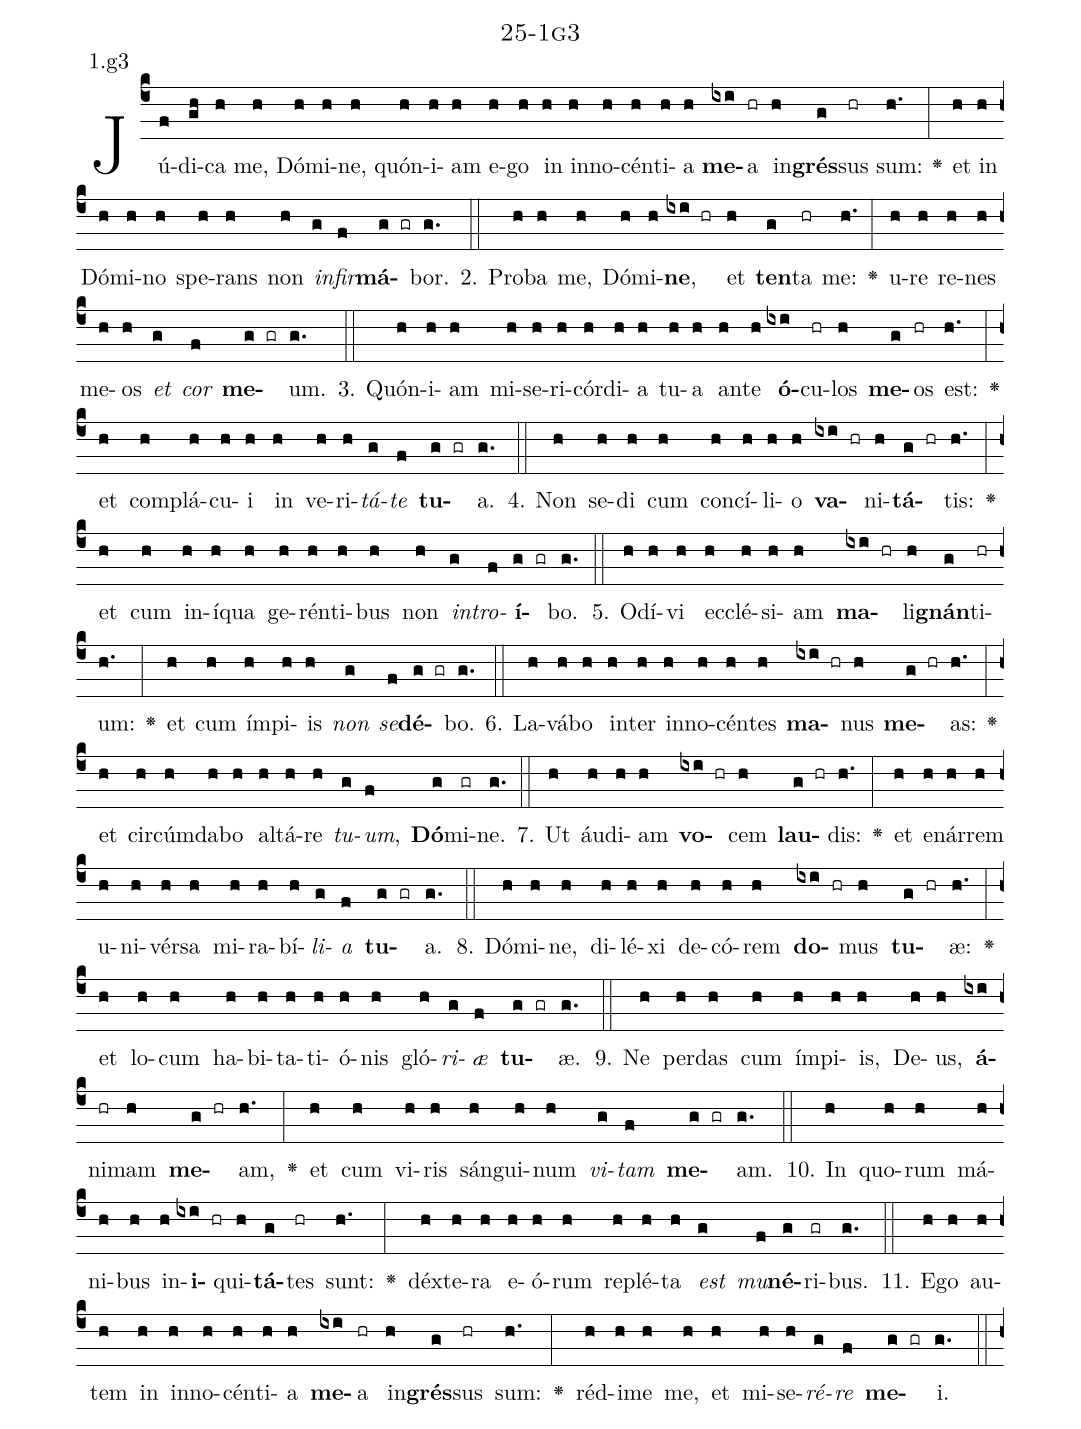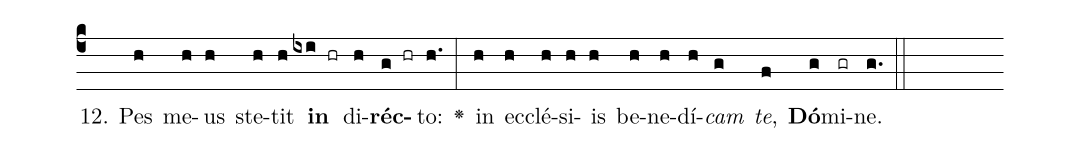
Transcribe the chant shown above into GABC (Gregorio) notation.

name: 25-1g3;
annotation: 1.g3;
%%
(c4)Jú(f)di(gh)ca(h) me,(h) Dó(h)mi(h)ne,(h) quón(h)i(h)am(h) e(h)go(h) in(h) in(h)no(h)cén(h)ti(h)a(h) <b>me</b>(ixi)a(hr) in(h)<b>grés</b>(g)sus(hr) sum:(h.) <v>\greheightstar</v>(:) et(h) in(h) Dó(h)mi(h)no(h) spe(h)rans(h) non(h) <i>in</i>(g)<i>fir</i>(f)<b>má</b>(g gr)bor.(g.) (::)
2. Pro(h)ba(h) me,(h) Dó(h)mi(h)<b>ne</b>,(ixi hr) et(h) <b>ten</b>(g)ta(hr) me:(h.) <v>\greheightstar</v>(:) u(h)re(h) re(h)nes(h) me(h)os(h) <i>et</i>(g) <i>cor</i>(f) <b>me</b>(g gr)um.(g.) (::)
3. Quón(h)i(h)am(h) mi(h)se(h)ri(h)cór(h)di(h)a(h) tu(h)a(h) an(h)te(h) <b>ó</b>(ixi)cu(hr)los(h) <b>me</b>(g)os(hr) est:(h.) <v>\greheightstar</v>(:) et(h) com(h)plá(h)cu(h)i(h) in(h) ve(h)ri(h)<i>tá</i>(g)<i>te</i>(f) <b>tu</b>(g gr)a.(g.) (::)
4. Non(h) se(h)di(h) cum(h) con(h)cí(h)li(h)o(h) <b>va</b>(ixi hr)ni(h)<b>tá</b>(g hr)tis:(h.) <v>\greheightstar</v>(:) et(h) cum(h) in(h)í(h)qua(h) ge(h)rén(h)ti(h)bus(h) non(h) <i>in</i>(g)<i>tro</i>(f)<b>í</b>(g gr)bo.(g.) (::)
5. O(h)dí(h)vi(h) ec(h)clé(h)si(h)am(h) <b>ma</b>(ixi hr)li(h)<b>gnán</b>(g)ti(hr)um:(h.) <v>\greheightstar</v>(:) et(h) cum(h) ím(h)pi(h)is(h) <i>non</i>(g) <i>se</i>(f)<b>dé</b>(g gr)bo.(g.) (::)
6. La(h)vá(h)bo(h) in(h)ter(h) in(h)no(h)cén(h)tes(h) <b>ma</b>(ixi hr)nus(h) <b>me</b>(g hr)as:(h.) <v>\greheightstar</v>(:) et(h) cir(h)cúm(h)da(h)bo(h) al(h)tá(h)re(h) <i>tu</i>(g)<i>um</i>,(f) <b>Dó</b>(g)mi(gr)ne.(g.) (::)
7. Ut(h) áu(h)di(h)am(h) <b>vo</b>(ixi hr)cem(h) <b>lau</b>(g hr)dis:(h.) <v>\greheightstar</v>(:) et(h) e(h)nár(h)rem(h) u(h)ni(h)vér(h)sa(h) mi(h)ra(h)bí(h)<i>li</i>(g)<i>a</i>(f) <b>tu</b>(g gr)a.(g.) (::)
8. Dó(h)mi(h)ne,(h) di(h)lé(h)xi(h) de(h)có(h)rem(h) <b>do</b>(ixi hr)mus(h) <b>tu</b>(g hr)æ:(h.) <v>\greheightstar</v>(:) et(h) lo(h)cum(h) ha(h)bi(h)ta(h)ti(h)ó(h)nis(h) gló(h)<i>ri</i>(g)<i>æ</i>(f) <b>tu</b>(g gr)æ.(g.) (::)
9. Ne(h) per(h)das(h) cum(h) ím(h)pi(h)is,(h) De(h)us,(h) <b>á</b>(ixi)ni(hr)mam(h) <b>me</b>(g hr)am,(h.) <v>\greheightstar</v>(:) et(h) cum(h) vi(h)ris(h) sán(h)gui(h)num(h) <i>vi</i>(g)<i>tam</i>(f) <b>me</b>(g gr)am.(g.) (::)
10. In(h) quo(h)rum(h) má(h)ni(h)bus(h) in(h)<b>i</b>(ixi hr)qui(h)<b>tá</b>(g)tes(hr) sunt:(h.) <v>\greheightstar</v>(:) déx(h)te(h)ra(h) e(h)ó(h)rum(h) re(h)plé(h)ta(h) <i>est</i>(g) <i>mu</i>(f)<b>né</b>(g)ri(gr)bus.(g.) (::)
11. E(h)go(h) au(h)tem(h) in(h) in(h)no(h)cén(h)ti(h)a(h) <b>me</b>(ixi)a(hr) in(h)<b>grés</b>(g)sus(hr) sum:(h.) <v>\greheightstar</v>(:) réd(h)i(h)me(h) me,(h) et(h) mi(h)se(h)<i>ré</i>(g)<i>re</i>(f) <b>me</b>(g gr)i.(g.) (::)
12. Pes(h) me(h)us(h) ste(h)tit(h) <b>in</b>(ixi hr) di(h)<b>réc</b>(g hr)to:(h.) <v>\greheightstar</v>(:) in(h) ec(h)clé(h)si(h)is(h) be(h)ne(h)dí(h)<i>cam</i>(g) <i>te</i>,(f) <b>Dó</b>(g)mi(gr)ne.(g.) (::)
